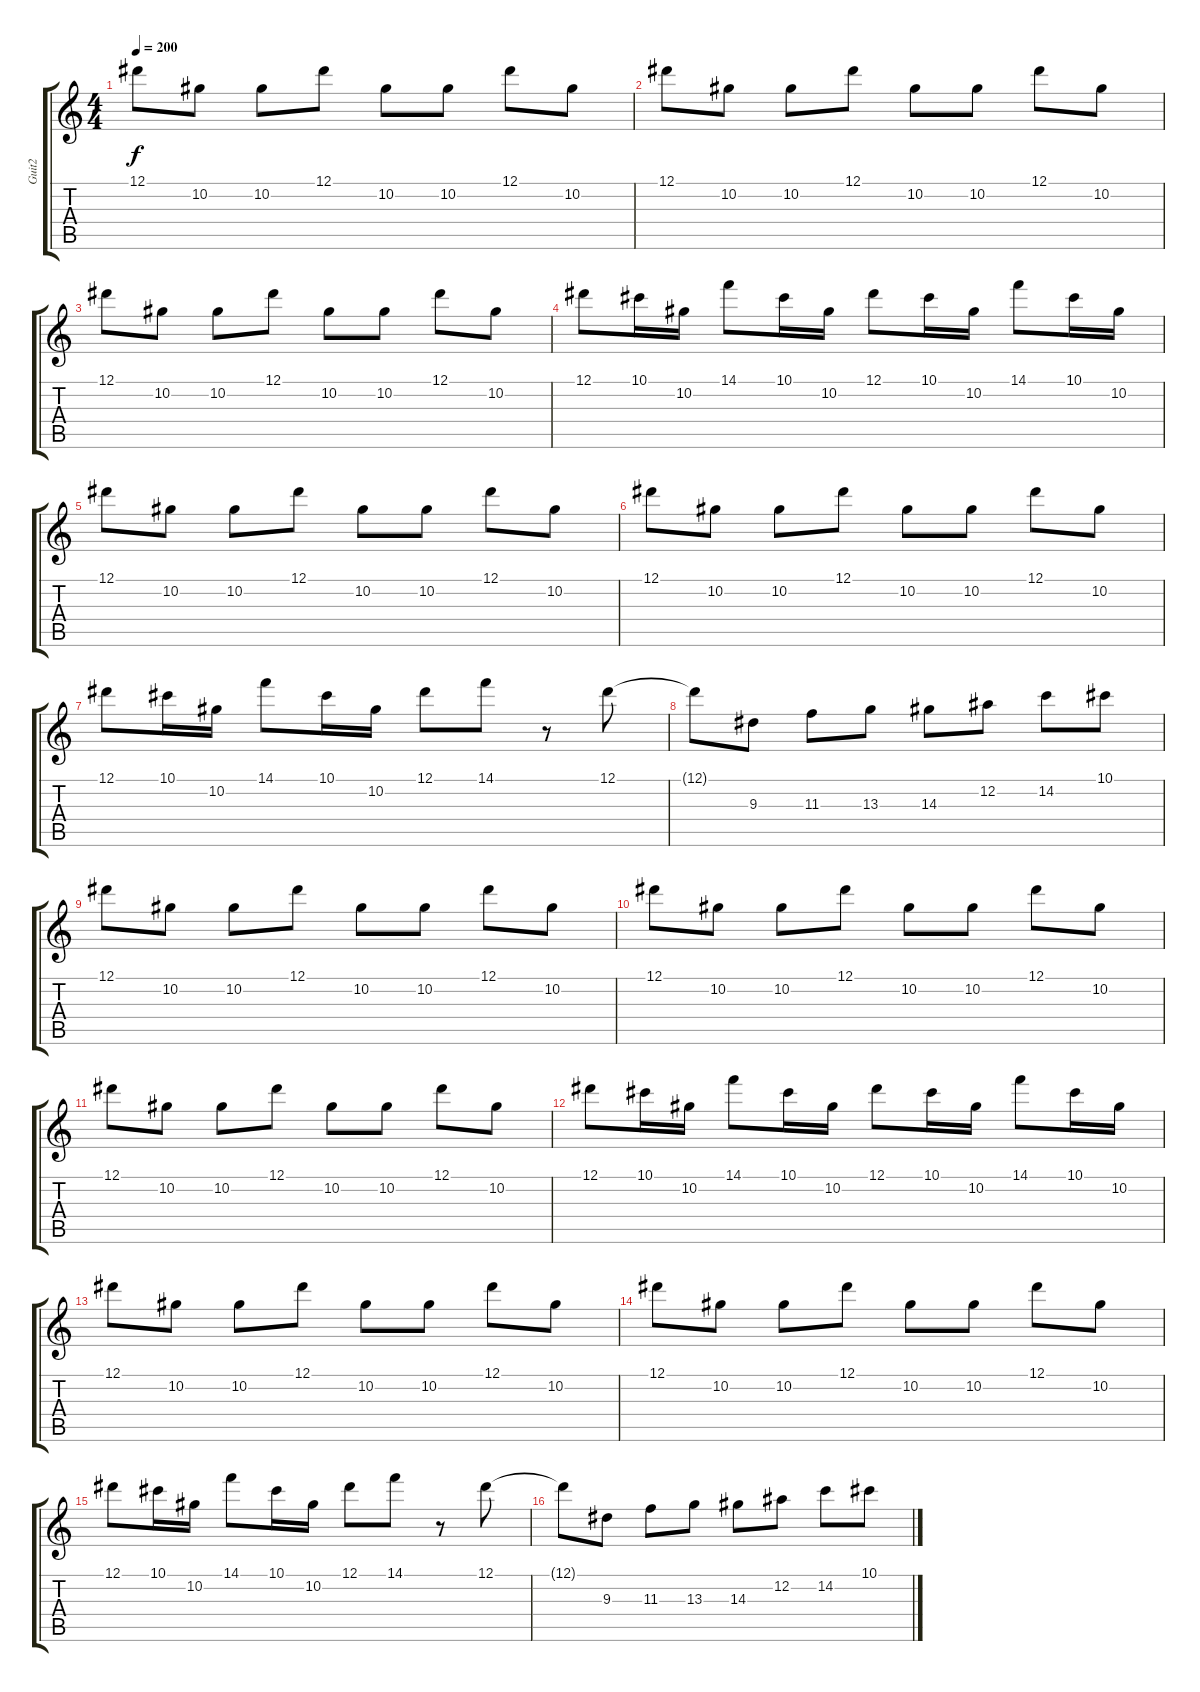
\track ("Guit2" "Guit2") {instrument distortionguitar}
\staff {score tabs}
\tuning (Eb4 Bb3 Gb3 Db3 Ab2 Eb2) {hide}
\ts (4 4)
\tempo 200
\clef g2
\ks c
12.1.8{dy f instrument distortionguitar} 10.2.8 10.2.8 12.1.8 10.2.8 10.2.8 12.1.8 10.2.8 |
12.1.8 10.2.8 10.2.8 12.1.8 10.2.8 10.2.8 12.1.8 10.2.8 |
12.1.8 10.2.8 10.2.8 12.1.8 10.2.8 10.2.8 12.1.8 10.2.8 |
12.1.8 10.1.16 10.2.16 14.1.8 10.1.16 10.2.16 12.1.8 10.1.16 10.2.16 14.1.8 10.1.16 10.2.16 |
12.1.8 10.2.8 10.2.8 12.1.8 10.2.8 10.2.8 12.1.8 10.2.8 |
12.1.8 10.2.8 10.2.8 12.1.8 10.2.8 10.2.8 12.1.8 10.2.8 |
12.1.8 10.1.16 10.2.16 14.1.8 10.1.16 10.2.16 12.1.8 14.1.8 r.8 12.1.8 |
12.1{t}.8 9.3.8 11.3.8 13.3.8 14.3.8 12.2.8 14.2.8 10.1.8 |
12.1.8 10.2.8 10.2.8 12.1.8 10.2.8 10.2.8 12.1.8 10.2.8 |
12.1.8 10.2.8 10.2.8 12.1.8 10.2.8 10.2.8 12.1.8 10.2.8 |
12.1.8 10.2.8 10.2.8 12.1.8 10.2.8 10.2.8 12.1.8 10.2.8 |
12.1.8 10.1.16 10.2.16 14.1.8 10.1.16 10.2.16 12.1.8 10.1.16 10.2.16 14.1.8 10.1.16 10.2.16 |
12.1.8 10.2.8 10.2.8 12.1.8 10.2.8 10.2.8 12.1.8 10.2.8 |
12.1.8 10.2.8 10.2.8 12.1.8 10.2.8 10.2.8 12.1.8 10.2.8 |
12.1.8 10.1.16 10.2.16 14.1.8 10.1.16 10.2.16 12.1.8 14.1.8 r.8 12.1.8 |
12.1{t}.8 9.3.8 11.3.8 13.3.8 14.3.8 12.2.8 14.2.8 10.1.8
